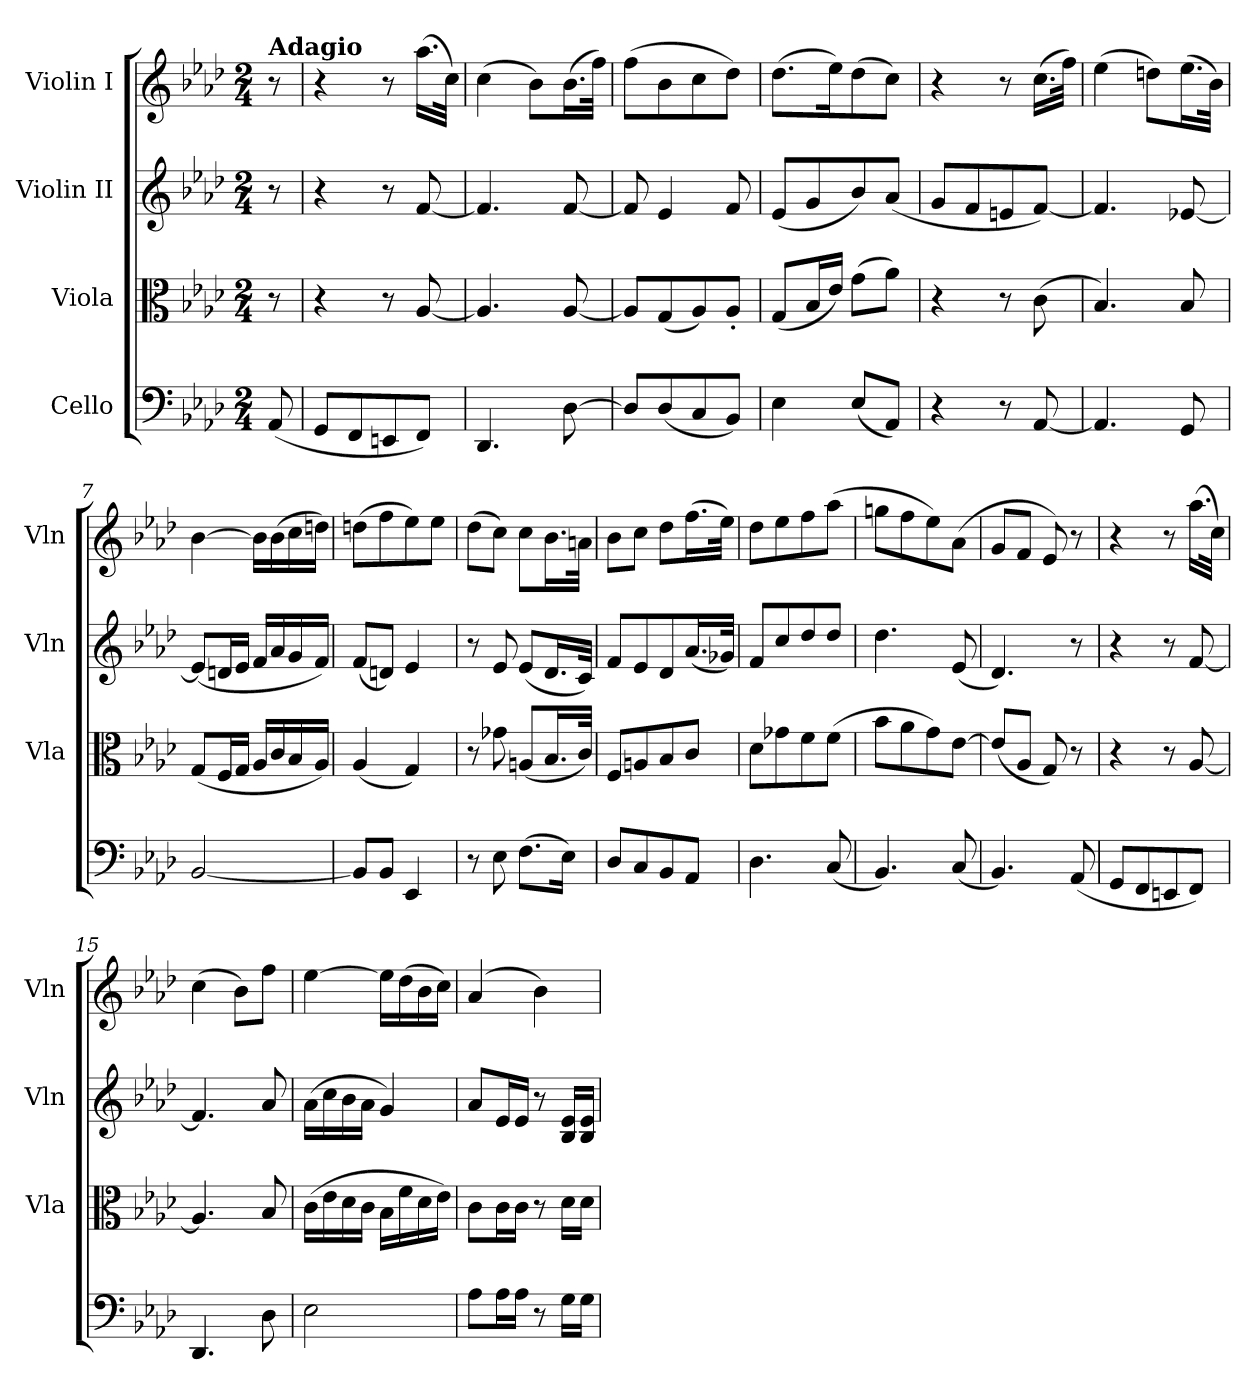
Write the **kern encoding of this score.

**kern	**kern	**kern	**kern
*part4	*part3	*part2	*part1
*staff4	*staff3	*staff2	*staff1
*I"Cello	*I"Viola	*I"Violin II	*I"Violin I
*	*I'Vla	*I'Vln	*I'Vln
*clefF4	*clefC3	*clefG2	*clefG2
*k[b-e-a-d-]	*k[b-e-a-d-]	*k[b-e-a-d-]	*k[b-e-a-d-]
*M2/4	*M2/4	*M2/4	*M2/4
=	=	=	=
!	!	!	!LO:TX:a:B:t=Adagio
(>8AA-/	8r	8r	8r
=1	=1	=1	=1
8GG/L	4r	4r	4r
8FF/	.	.	.
8EEn/	8r	8r	8r
8FF/J)	[8A-/	[8f/	(>16.aa-\LL
.	.	.	32cc\JJk)
=2	=2	=2	=2
4.DD-/	4.A-/]	4.f/]	(>4cc\
.	.	.	8b-\L)
[8D-\	[8A-/	[8f/	(>16.b-\L
.	.	.	32ff\JJk)
=3	=3	=3	=3
8D-/L]	8A-/L]	8f/]	(>8ff\L
(<8D-/	(<8G/	4e-/	8b-\
8C/	8A-/)	.	8cc\
8BB-/J)	8A-'/J	8f/	8dd-\J)
=4	=4	=4	=4
4E-\	(<8G/L	(<8e-/L	(>8.dd-\L
.	16B-/L	8g/	.
.	16e-/JJ)	.	16ee-\K)
(<8E-/L	(>8g\L	8b-/)	(>8dd-\
8AA-/J)	8a-\J)	(<8a-/J	8cc\J)
=5	=5	=5	=5
4r	4r	8g/L	4r
.	.	8f/	.
8r	8r	8en/	8r
[8AA-/	(>8c\	[8f/J)	(>16.cc\LL
.	.	.	32ff\JJk)
=6	=6	=6	=6
4.AA-/]	4.B-/)	4.f/]	(>4ee-\
.	.	.	8ddn\L)
8GG/	8B-/	[8e-X/	(>16.ee-\L
.	.	.	32b-\JJk)
=7	=7	=7	=7
[2BB-/	(<8G/L	(<8e-/L]	[4b-\
.	16F/L	16dn/L	.
.	16G/JJ	16e-/JJ	.
.	16A-/LL	16f/LL	16b-\LL]
.	16c/	16a-/	(>16b-\
.	16B-/	16g/	16cc\
.	16A-/JJ)	16f/JJ)	16ddn\JJ)
=8	=8	=8	=8
8BB-/L]	(<4A-/	(<8f/L	(>8ddn\L
8BB-/J	.	8dn/J)	8ff\
4EE-/	4G/)	4e-/	8ee-\)
.	.	.	8ee-\J
=9	=9	=9	=9
8r	8r	8r	(>8dd-\L
8E-\	8g-X\	8e-/	8cc\J)
(>8.F\L	(<8An/L	(<8e-/L	8cc\L
.	16.B-/L	16.d-/L	16.b-\L
16E-\Jk)	.	.	.
.	32c/JJk)	32c/JJk)	32an\JJk
=10	=10	=10	=10
8D-/L	8F/L	8f/L	8b-\L
8C/	8An/	8e-/	8cc\J
8BB-/	8B-/	8d-/	8dd-\L
8AA-/J	8c/J	(<16.a-/L	(>16.ff\L
.	.	32g-X/JJk)	32ee-\JJk)
=11	=11	=11	=11
4.D-\	8d-\L	8f/L	8dd-\L
.	8g-X\	8cc/	8ee-\
.	8f\	8dd-/	8ff\
(<8C/	(>8f\J	8dd-/J	(>8aa-\J
=12	=12	=12	=12
4.BB-/)	8b-\L	4.dd-\	8ggn\L
.	8a-\	.	8ff\
.	8g\)	.	8ee-\)
(<8C/	[8e-\J	(<8e-/	(>8a-\J
=13	=13	=13	=13
4.BB-/)	(<8e-/L]	4.d-/)	8g/L
.	8A-/J	.	8f/J
.	8G/)	.	8e-/)
(<8AA-/	8r	8r	8r
!!LO:LB:g=z
=14	=14	=14	=14
8GG/L	4r	4r	4r
8FF/	.	.	.
8EEn/	8r	8r	8r
8FF/J)	[8A-/	[8f/	(>16.aa-\LL
.	.	.	32cc\JJk)
=15	=15	=15	=15
4.DD-/	4.A-/]	4.f/]	(>4cc\
.	.	.	8b-\L)
8D-\	8B-/	8a-/	8ff\J
=16	=16	=16	=16
2E-\	(>16c\LL	(>16a-\LL	[4ee-\
.	16e-\	16cc\	.
.	16d-\	16b-\	.
.	16c\JJ	16a-\JJ	.
.	16B-\LL	4g/)	16ee-\LL]
.	16f\	.	(>16dd-\
.	16d-\	.	16b-\
.	16e-\JJ)	.	16cc\JJ)
=17	=17	=17	=17
8A-\L	8c\L	8a-/L	(>4a-/
16A-\L	16c\L	16e-/L	.
16A-\JJ	16c\JJ	16e-/JJ	.
8r	8r	8r	4b-\)
16G\LL	16d-\LL	16B-/ 16e-/LL	.
16G\JJ	16d-\JJ	16B-/ 16e-/JJ	.
=	=	=	=
*-	*-	*-	*-
